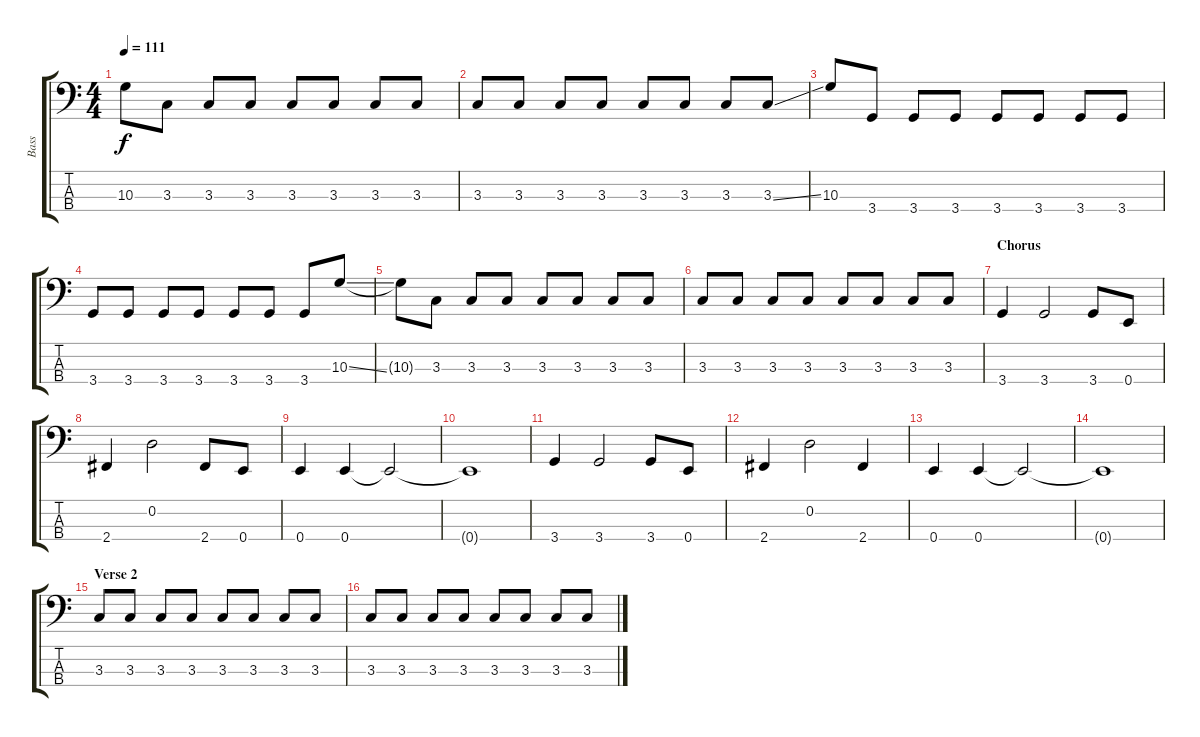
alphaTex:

\track ("Bass" "Bass") {instrument electricbassfinger}
\staff {score tabs}
\tuning (G2 D2 A1 E1) {hide}
\ts (4 4)
\tempo 111
\clef f4
\ks c
10.3{t}.8{dy f} 3.3.8 3.3.8 3.3.8 3.3.8 3.3.8 3.3.8 3.3.8 |
3.3.8 3.3.8 3.3.8 3.3.8 3.3.8 3.3.8 3.3.8 3.3{ss}.8 |
10.3.8 3.4.8 3.4.8 3.4.8 3.4.8 3.4.8 3.4.8 3.4.8 |
3.4.8 3.4.8 3.4.8 3.4.8 3.4.8 3.4.8 3.4.8 10.3{ss}.8 |
10.3{t}.8 3.3.8 3.3.8 3.3.8 3.3.8 3.3.8 3.3.8 3.3.8 |
3.3.8 3.3.8 3.3.8 3.3.8 3.3.8 3.3.8 3.3.8 3.3.8 |
\section ("" "Chorus")
3.4.4 3.4.2 3.4.8 0.4.8 |
2.4.4 0.2.2 2.4.8 0.4.8 |
0.4.4 0.4.4 0.4{t}.2 |
0.4{t}.1 |
3.4.4 3.4.2 3.4.8 0.4.8 |
2.4.4 0.2.2 2.4.4 |
0.4.4 0.4.4 0.4{t}.2 |
0.4{t}.1 |
\section ("" "Verse 2")
3.3.8 3.3.8 3.3.8 3.3.8 3.3.8 3.3.8 3.3.8 3.3.8 |
3.3.8 3.3.8 3.3.8 3.3.8 3.3.8 3.3.8 3.3.8 3.3{ss}.8
